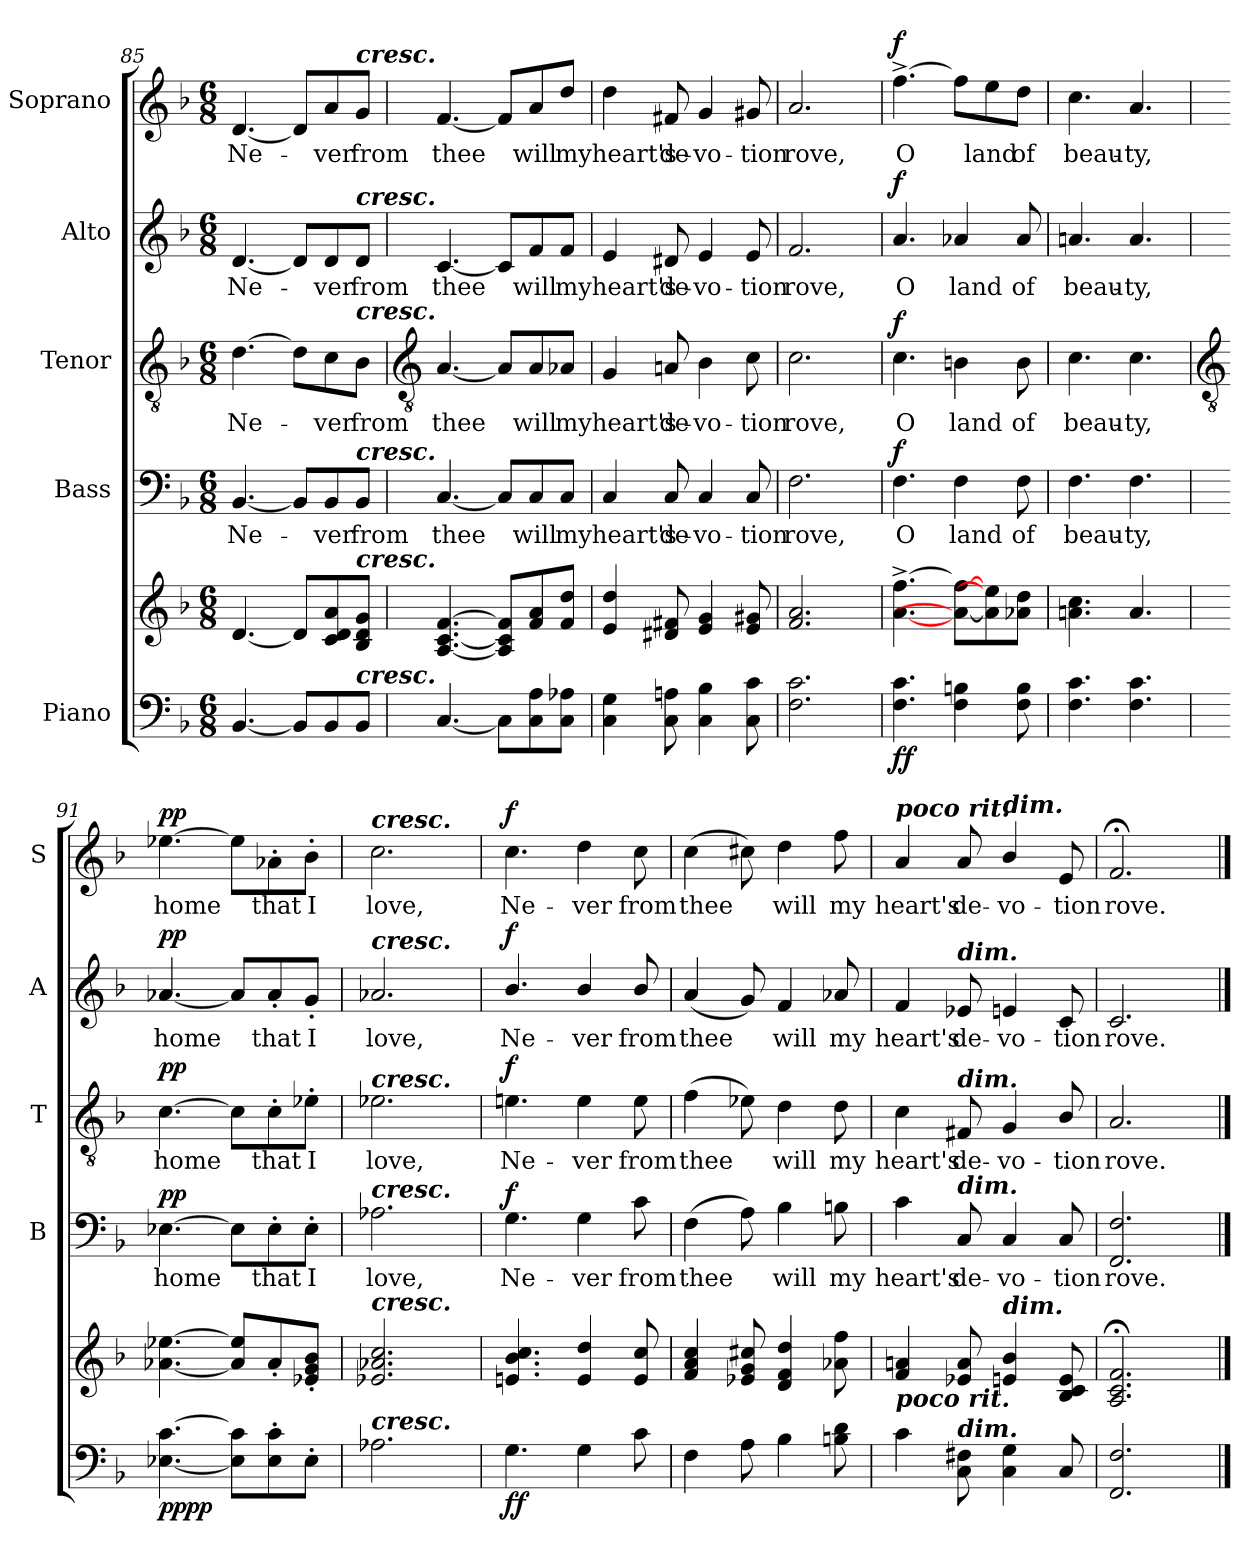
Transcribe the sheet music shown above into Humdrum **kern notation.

**kern	**kern	**dynam	**kern	**text	**dynam	**kern	**text	**dynam	**kern	**text	**dynam	**kern	**text	**dynam
*part5	*part5	*part5	*part4	*part4	*part4	*part3	*part3	*part3	*part2	*part2	*part2	*part1	*part1	*part1
*staff6	*staff5	*staff5/6	*staff4	*staff4	*staff4	*staff3	*staff3	*staff3	*staff2	*staff2	*staff2	*staff1	*staff1	*staff1
*I"Piano	*	*	*I"Bass	*	*	*I"Tenor	*	*	*I"Alto	*	*	*I"Soprano	*	*
*	*	*	*I'B	*	*	*I'T	*	*	*I'A	*	*	*I'S	*	*
*clefF4	*clefG2	*	*clefF4	*	*	*clefGv2	*	*	*clefG2	*	*	*clefG2	*	*
*k[b-]	*k[b-]	*	*k[b-]	*	*	*k[b-]	*	*	*k[b-]	*	*	*k[b-]	*	*
*F:	*F:	*	*F:	*	*	*F:	*	*	*F:	*	*	*F:	*	*
*M6/8	*M6/8	*	*M6/8	*	*	*M6/8	*	*	*M6/8	*	*	*M6/8	*	*
=85	=85	=85	=85	=85	=85	=85	=85	=85	=85	=85	=85	=85	=85	=85
!	!	!	!	!LO:LY:b	!	!	!LO:LY:b	!	!	!LO:LY:b	!	!	!LO:LY:b	!
[4.BB-	[4.d	.	[4.BB-	Ne-	.	[4.d	Ne-	.	[4.d	Ne-	.	[4.d	Ne-	.
8BB-L]	8dL]	.	8BB-/L]	.	.	8d\L]	.	.	8d/L]	.	.	8d/L]	.	.
!	!	!	!	!LO:LY:b	!	!	!LO:LY:b	!	!	!LO:LY:b	!	!	!LO:LY:b	!
8BB-	8c 8d 8a	.	8BB-/	ver	.	8c\	ver	.	8d/	ver	.	8a/	ver	.
!	!	!	!	!	!	!	!	!	!	!	!	!LO:TX:a:Bi:t=cresc.	!	!
!	!	!	!	!	!	!	!	!	!LO:TX:a:Bi:t=cresc.	!	!	!	!	!
!	!	!	!	!	!	!LO:TX:a:Bi:t=cresc.	!	!	!	!	!	!	!	!
!	!	!	!LO:TX:a:Bi:t=cresc.	!	!	!	!	!	!	!	!	!	!	!
!	!LO:TX:a:Bi:t=cresc.	!	!	!	!	!	!	!	!	!	!	!	!	!
!LO:TX:a:Bi:t=cresc.	!	!	!	!	!	!	!	!	!	!	!	!	!	!
!	!	!	!	!LO:LY:b	!	!	!LO:LY:b	!	!	!LO:LY:b	!	!	!LO:LY:b	!
8BB-J	8B- 8d 8gJ	.	8BB-/J	from	.	8B-\J	from	.	8d/J	from	.	8g/J	from	.
!!LO:LB:g=z
=86	=86	=86	=86	=86	=86	=86	=86	=86	=86	=86	=86	=86	=86	=86
*	*	*	*	*	*	*clefGv2	*	*	*	*	*	*	*	*
!	!	!	!	!LO:LY:b	!	!	!LO:LY:b	!	!	!LO:LY:b	!	!	!LO:LY:b	!
[4.C	[4.A [4.c [4.f	.	[4.C	thee	.	[4.A	thee	.	[4.c	thee	.	[4.f	thee	.
8CL]	8A] 8c] 8f]L	.	8C/L]	.	.	8A/L]	.	.	8c/L]	.	.	8f/L]	.	.
!	!	!	!	!LO:LY:b	!	!	!LO:LY:b	!	!	!LO:LY:b	!	!	!LO:LY:b	!
8C 8A	8f 8a	.	8C/	will	.	8A/	will	.	8f/	will	.	8a/	will	.
!	!	!	!	!LO:LY:b	!	!	!LO:LY:b	!	!	!LO:LY:b	!	!	!LO:LY:b	!
8C 8A-XJ	8f 8ddJ	.	8C/J	my	.	8A-X/J	my	.	8f/J	my	.	8dd/J	my	.
=87	=87	=87	=87	=87	=87	=87	=87	=87	=87	=87	=87	=87	=87	=87
!	!	!	!	!LO:LY:b	!	!	!LO:LY:b	!	!	!LO:LY:b	!	!	!LO:LY:b	!
4C 4G	4e 4dd	.	4C	heart's	.	4G	heart's	.	4e	heart's	.	4dd	heart's	.
!	!	!	!	!LO:LY:b	!	!	!LO:LY:b	!	!	!LO:LY:b	!	!	!LO:LY:b	!
8C 8An	8d#X 8f#X	.	8C	de-	.	8An	de-	.	8d#X	de-	.	8f#X	de-	.
!	!	!	!	!LO:LY:b	!	!	!LO:LY:b	!	!	!LO:LY:b	!	!	!LO:LY:b	!
4C 4B-	4e 4g	.	4C	-vo-	.	4B-	-vo-	.	4e	-vo-	.	4g	-vo-	.
!	!	!	!	!LO:LY:b	!	!	!LO:LY:b	!	!	!LO:LY:b	!	!	!LO:LY:b	!
8C 8c	8e 8g#X	.	8C	-tion	.	8c	-tion	.	8e	-tion	.	8g#X	-tion	.
=88	=88	=88	=88	=88	=88	=88	=88	=88	=88	=88	=88	=88	=88	=88
!	!	!	!	!LO:LY:b	!	!	!LO:LY:b	!	!	!LO:LY:b	!	!	!LO:LY:b	!
2.F 2.c	2.f 2.a	.	2.F	rove,	.	2.c	rove,	.	2.f	rove,	.	2.a	rove,	.
=89	=89	=89	=89	=89	=89	=89	=89	=89	=89	=89	=89	=89	=89	=89
!	!	!LO:DY:b=2	!	!LO:LY:b	!	!	!LO:LY:b	!	!	!LO:LY:b	!	!	!LO:LY:b	!
!	!	!LO:DY:n=1:b	!	!	!LO:DY:b	!	!	!LO:DY:b	!	!	!LO:DY:b	!	!	!LO:DY:b
4.F 4.c	[4.a^ [4.ff^	f f	4.F	O	f	4.c	O	f	4.a	O	f	[4.ff^	O	f
!	!	!	!	!LO:LY:b	!	!	!LO:LY:b	!	!	!LO:LY:b	!	!	!	!
4F 4Bn	8a-_ 8ff_L	.	4F	land	.	4Bn	land	.	4a-X	land	.	8ff\L]	.	.
!	!	!	!	!	!	!	!	!	!	!	!	!	!LO:LY:b	!
.	8a-] 8ee]	.	.	.	.	.	.	.	.	.	.	8ee\	land	.
!	!	!	!	!LO:LY:b	!	!	!LO:LY:b	!	!	!LO:LY:b	!	!	!LO:LY:b	!
8F 8B	8a- 8ddJ	.	8F	of	.	8B	of	.	8a-	of	.	8dd\J	of	.
=90	=90	=90	=90	=90	=90	=90	=90	=90	=90	=90	=90	=90	=90	=90
!	!	!	!	!LO:LY:b	!	!	!LO:LY:b	!	!	!LO:LY:b	!	!	!LO:LY:b	!
4.F 4.c	4.an 4.cc	.	4.F	beau-	.	4.c	beau-	.	4.an	beau-	.	4.cc	beau-	.
!	!	!	!	!LO:LY:b	!	!	!LO:LY:b	!	!	!LO:LY:b	!	!	!LO:LY:b	!
4.F 4.c	4.a	.	4.F	-ty,	.	4.c	-ty,	.	4.a	-ty,	.	4.a	-ty,	.
!!LO:LB:g=z
=91	=91	=91	=91	=91	=91	=91	=91	=91	=91	=91	=91	=91	=91	=91
*	*	*	*	*	*	*clefGv2	*	*	*	*	*	*	*	*
!	!	!LO:DY:b=2	!	!LO:LY:b	!	!	!LO:LY:b	!	!	!LO:LY:b	!	!	!LO:LY:b	!
!	!	!LO:DY:n=1:b	!	!	!LO:DY:b	!	!	!LO:DY:b	!	!	!LO:DY:b	!	!	!LO:DY:b
[4.E-X [4.c	[4.a-X [4.ee-X	pp pp	[4.E-X	home	pp	[4.c	home	pp	[4.a-X	home	pp	[4.ee-X	home	pp
8E-] 8c]L	8a-] 8ee-]L	.	8E-\L]	.	.	8c\L]	.	.	8a-/L]	.	.	8ee-\L]	.	.
!	!	!	!	!LO:LY:b	!	!	!LO:LY:b	!	!	!LO:LY:b	!	!	!LO:LY:b	!
8E-' 8c'	8a-'	.	8E-'\	that	.	8c'\	that	.	8a-'/	that	.	8a-X'\	that	.
!	!	!	!	!LO:LY:b	!	!	!LO:LY:b	!	!	!LO:LY:b	!	!	!LO:LY:b	!
8E-'J	8e-X' 8g' 8b-'J	.	8E-'\J	I	.	8e-X'\J	I	.	8g'/J	I	.	8b-'\J	I	.
=92	=92	=92	=92	=92	=92	=92	=92	=92	=92	=92	=92	=92	=92	=92
!	!	!	!	!	!	!	!	!	!	!	!	!LO:TX:a:Bi:t=cresc.	!	!
!	!	!	!	!	!	!	!	!	!LO:TX:a:Bi:t=cresc.	!	!	!	!	!
!	!	!	!	!	!	!LO:TX:a:Bi:t=cresc.	!	!	!	!	!	!	!	!
!	!	!	!LO:TX:a:Bi:t=cresc.	!	!	!	!	!	!	!	!	!	!	!
!	!LO:TX:a:Bi:t=cresc.	!	!	!	!	!	!	!	!	!	!	!	!	!
!LO:TX:a:Bi:t=cresc.	!	!	!	!	!	!	!	!	!	!	!	!	!	!
!	!	!	!	!LO:LY:b	!	!	!LO:LY:b	!	!	!LO:LY:b	!	!	!LO:LY:b	!
2.A-X	2.e-X 2.a-X 2.cc	.	2.A-X	love,	.	2.e-X	love,	.	2.a-X	love,	.	2.cc	love,	.
=93	=93	=93	=93	=93	=93	=93	=93	=93	=93	=93	=93	=93	=93	=93
!	!	!LO:DY:b=2	!	!LO:LY:b	!	!	!LO:LY:b	!	!	!LO:LY:b	!	!	!LO:LY:b	!
!	!	!LO:DY:n=1:b	!	!	!LO:DY:b	!	!	!LO:DY:b	!	!	!LO:DY:b	!	!	!LO:DY:b
4.G	4.en 4.b- 4.cc	f f	4.G	Ne-	f	4.en	Ne-	f	4.b-/	Ne-	f	4.cc	Ne-	f
!	!	!	!	!LO:LY:b	!	!	!LO:LY:b	!	!	!LO:LY:b	!	!	!LO:LY:b	!
4G	4e 4dd	.	4G	-ver	.	4e	-ver	.	4b-/	-ver	.	4dd	-ver	.
!	!	!	!	!LO:LY:b	!	!	!LO:LY:b	!	!	!LO:LY:b	!	!	!LO:LY:b	!
8c	8e 8cc	.	8c	from	.	8e	from	.	8b-/	from	.	8cc	from	.
=94	=94	=94	=94	=94	=94	=94	=94	=94	=94	=94	=94	=94	=94	=94
!	!	!	!	!LO:LY:b	!	!	!LO:LY:b	!	!	!LO:LY:b	!	!	!LO:LY:b	!
4F	4f 4a 4cc	.	(>4F	thee	.	(>4f	thee	.	(<4a	thee	.	(>4cc	thee	.
8A	8e-X 8g 8cc#X	.	8A)	.	.	8e-X)	.	.	8g)	.	.	8cc#X)	.	.
!	!	!	!	!LO:LY:b	!	!	!LO:LY:b	!	!	!LO:LY:b	!	!	!LO:LY:b	!
4B-	4d 4f 4dd	.	4B-	will	.	4d	will	.	4f	will	.	4dd	will	.
!	!	!	!	!LO:LY:b	!	!	!LO:LY:b	!	!	!LO:LY:b	!	!	!LO:LY:b	!
8Bn 8d	8a-X 8ff	.	8Bn	my	.	8d	my	.	8a-X	my	.	8ff	my	.
=95	=95	=95	=95	=95	=95	=95	=95	=95	=95	=95	=95	=95	=95	=95
!	!	!	!	!	!	!	!	!	!	!	!	!LO:TX:a:Bi:t=poco rit.	!	!
!	!LO:TX:b:Bi:t=poco rit.	!	!	!	!	!	!	!	!	!	!	!	!	!
!	!	!	!	!LO:LY:b	!	!	!LO:LY:b	!	!	!LO:LY:b	!	!	!LO:LY:b	!
4c	4f 4an	.	4c	heart's	.	4c	heart's	.	4f	heart's	.	4a	heart's	.
!	!	!	!	!	!	!	!	!	!LO:TX:a:Bi:t=dim.	!	!	!	!	!
!	!	!	!	!	!	!LO:TX:a:Bi:t=dim.	!	!	!	!	!	!	!	!
!	!	!	!LO:TX:a:Bi:t=dim.	!	!	!	!	!	!	!	!	!	!	!
!LO:TX:a:Bi:t=dim.	!	!	!	!	!	!	!	!	!	!	!	!	!	!
!	!	!	!	!LO:LY:b	!	!	!LO:LY:b	!	!	!LO:LY:b	!	!	!LO:LY:b	!
8C 8F#X	8e-X 8a	.	8C	de-	.	8F#X	de-	.	8e-X	de-	.	8a	de-	.
!	!	!	!	!	!	!	!	!	!	!	!	!LO:TX:a:Bi:t=dim.	!	!
!	!LO:TX:a:Bi:t=dim.	!	!	!	!	!	!	!	!	!	!	!	!	!
!	!	!	!	!LO:LY:b	!	!	!LO:LY:b	!	!	!LO:LY:b	!	!	!LO:LY:b	!
4C 4G	4en/ 4b-/	.	4C	-vo-	.	4G	-vo-	.	4en	-vo-	.	4b-/	-vo-	.
!	!	!	!	!LO:LY:b	!	!	!LO:LY:b	!	!	!LO:LY:b	!	!	!LO:LY:b	!
8C	8B- 8c 8e	.	8C	-tion	.	8B-/	-tion	.	8c	-tion	.	8e	-tion	.
=96	=96	=96	=96	=96	=96	=96	=96	=96	=96	=96	=96	=96	=96	=96
!	!	!	!	!LO:LY:b	!	!	!LO:LY:b	!	!	!LO:LY:b	!	!	!LO:LY:b	!
2.FF 2.F	2.A;< 2.c;< 2.f;<	.	2.FF 2.F	rove.	.	2.A	rove.	.	2.c	rove.	.	2.f;<	rove.	.
==	==	==	==	==	==	==	==	==	==	==	==	==	==	==
*-	*-	*-	*-	*-	*-	*-	*-	*-	*-	*-	*-	*-	*-	*-
